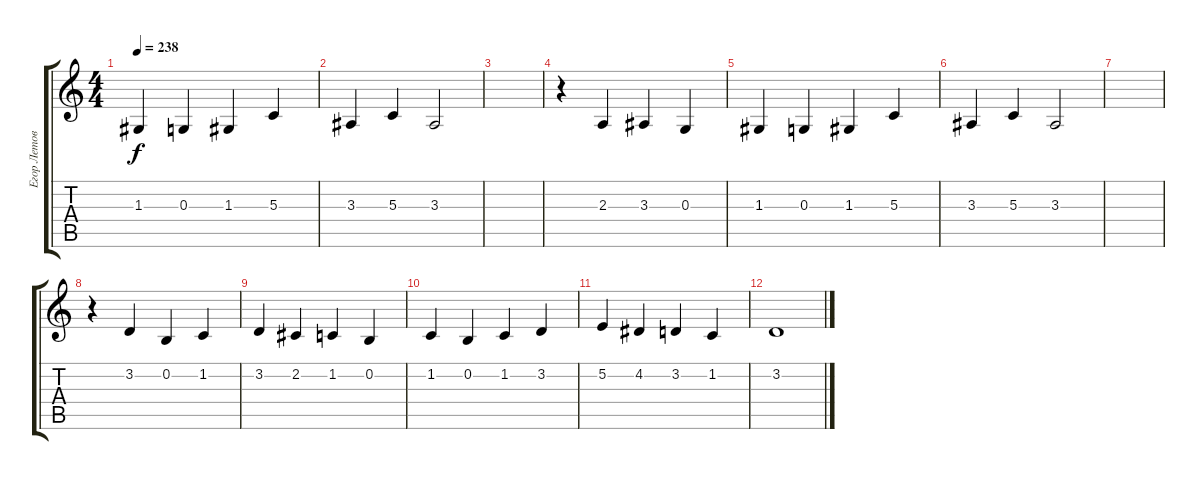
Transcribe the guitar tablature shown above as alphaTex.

\track ("Егор Летов (Вокал)" "Егор Летов") {instrument tenorsax}
\staff {score tabs}
\tuning (E4 B3 G3 D3 A2 E2) {hide}
\ts (4 4)
\tempo 238
\clef g2
\ks c
1.3.4{dy f} 0.3.4 1.3.4 5.3.4 |
3.3.4 5.3.4 3.3.2 |
|
r.4 2.3.4 3.3.4 0.3.4 |
1.3.4 0.3.4 1.3.4 5.3.4 |
3.3.4 5.3.4 3.3.2 |
|
r.4 3.2.4 0.2.4 1.2.4 |
3.2.4 2.2.4 1.2.4 0.2.4 |
1.2.4 0.2.4 1.2.4 3.2.4 |
5.2.4 4.2.4 3.2.4 1.2.4 |
3.2.1
